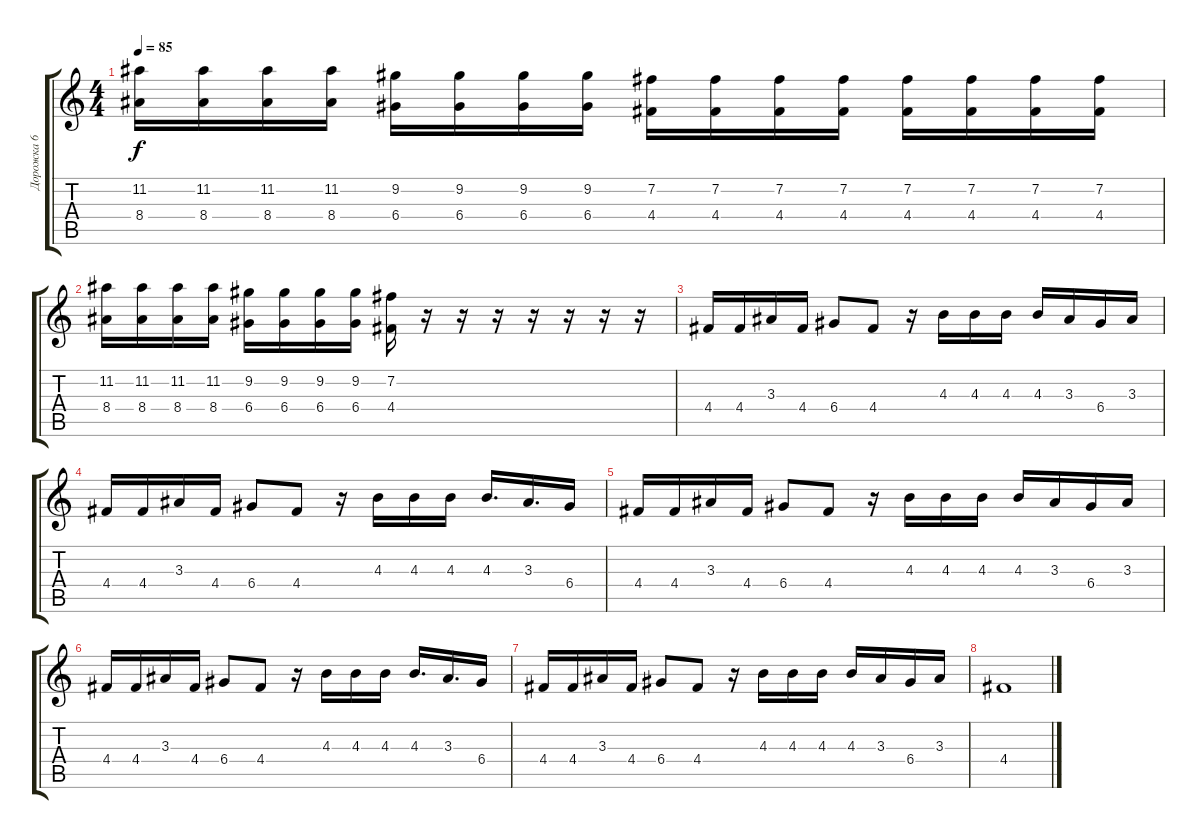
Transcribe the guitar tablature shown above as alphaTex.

\track ("Дорожка 6" "Дорожка 6") {instrument distortionguitar}
\staff {score tabs}
\tuning (E4 B3 G3 D3 A2 E2) {hide}
\ts (4 4)
\tempo 85
\clef g2
\ks c
(11.2 8.4).16{dy f} (11.2 8.4).16 (11.2 8.4).16 (11.2 8.4).16 (9.2 6.4).16 (9.2 6.4).16 (9.2 6.4).16 (9.2 6.4).16 (7.2 4.4).16 (7.2 4.4).16 (7.2 4.4).16 (7.2 4.4).16 (7.2 4.4).16 (7.2 4.4).16 (7.2 4.4).16 (7.2 4.4).16 |
(11.2 8.4).16 (11.2 8.4).16 (11.2 8.4).16 (11.2 8.4).16 (9.2 6.4).16 (9.2 6.4).16 (9.2 6.4).16 (9.2 6.4).16 (7.2 4.4).16 r.16 r.16 r.16 r.16 r.16 r.16 r.16 |
4.4.16 4.4.16 3.3.16 4.4.16 6.4.8 4.4.8 r.16 4.3.16 4.3.16 4.3.16 4.3.16 3.3.16 6.4.16 3.3.16 |
4.4.16 4.4.16 3.3.16 4.4.16 6.4.8 4.4.8 r.16 4.3.16 4.3.16 4.3.16 4.3.16{d} 3.3.16{d} 6.4.16 |
4.4.16 4.4.16 3.3.16 4.4.16 6.4.8 4.4.8 r.16 4.3.16 4.3.16 4.3.16 4.3.16 3.3.16 6.4.16 3.3.16 |
4.4.16 4.4.16 3.3.16 4.4.16 6.4.8 4.4.8 r.16 4.3.16 4.3.16 4.3.16 4.3.16{d} 3.3.16{d} 6.4.16 |
4.4.16 4.4.16 3.3.16 4.4.16 6.4.8 4.4.8 r.16 4.3.16 4.3.16 4.3.16 4.3.16 3.3.16 6.4.16 3.3.16 |
4.4.1
